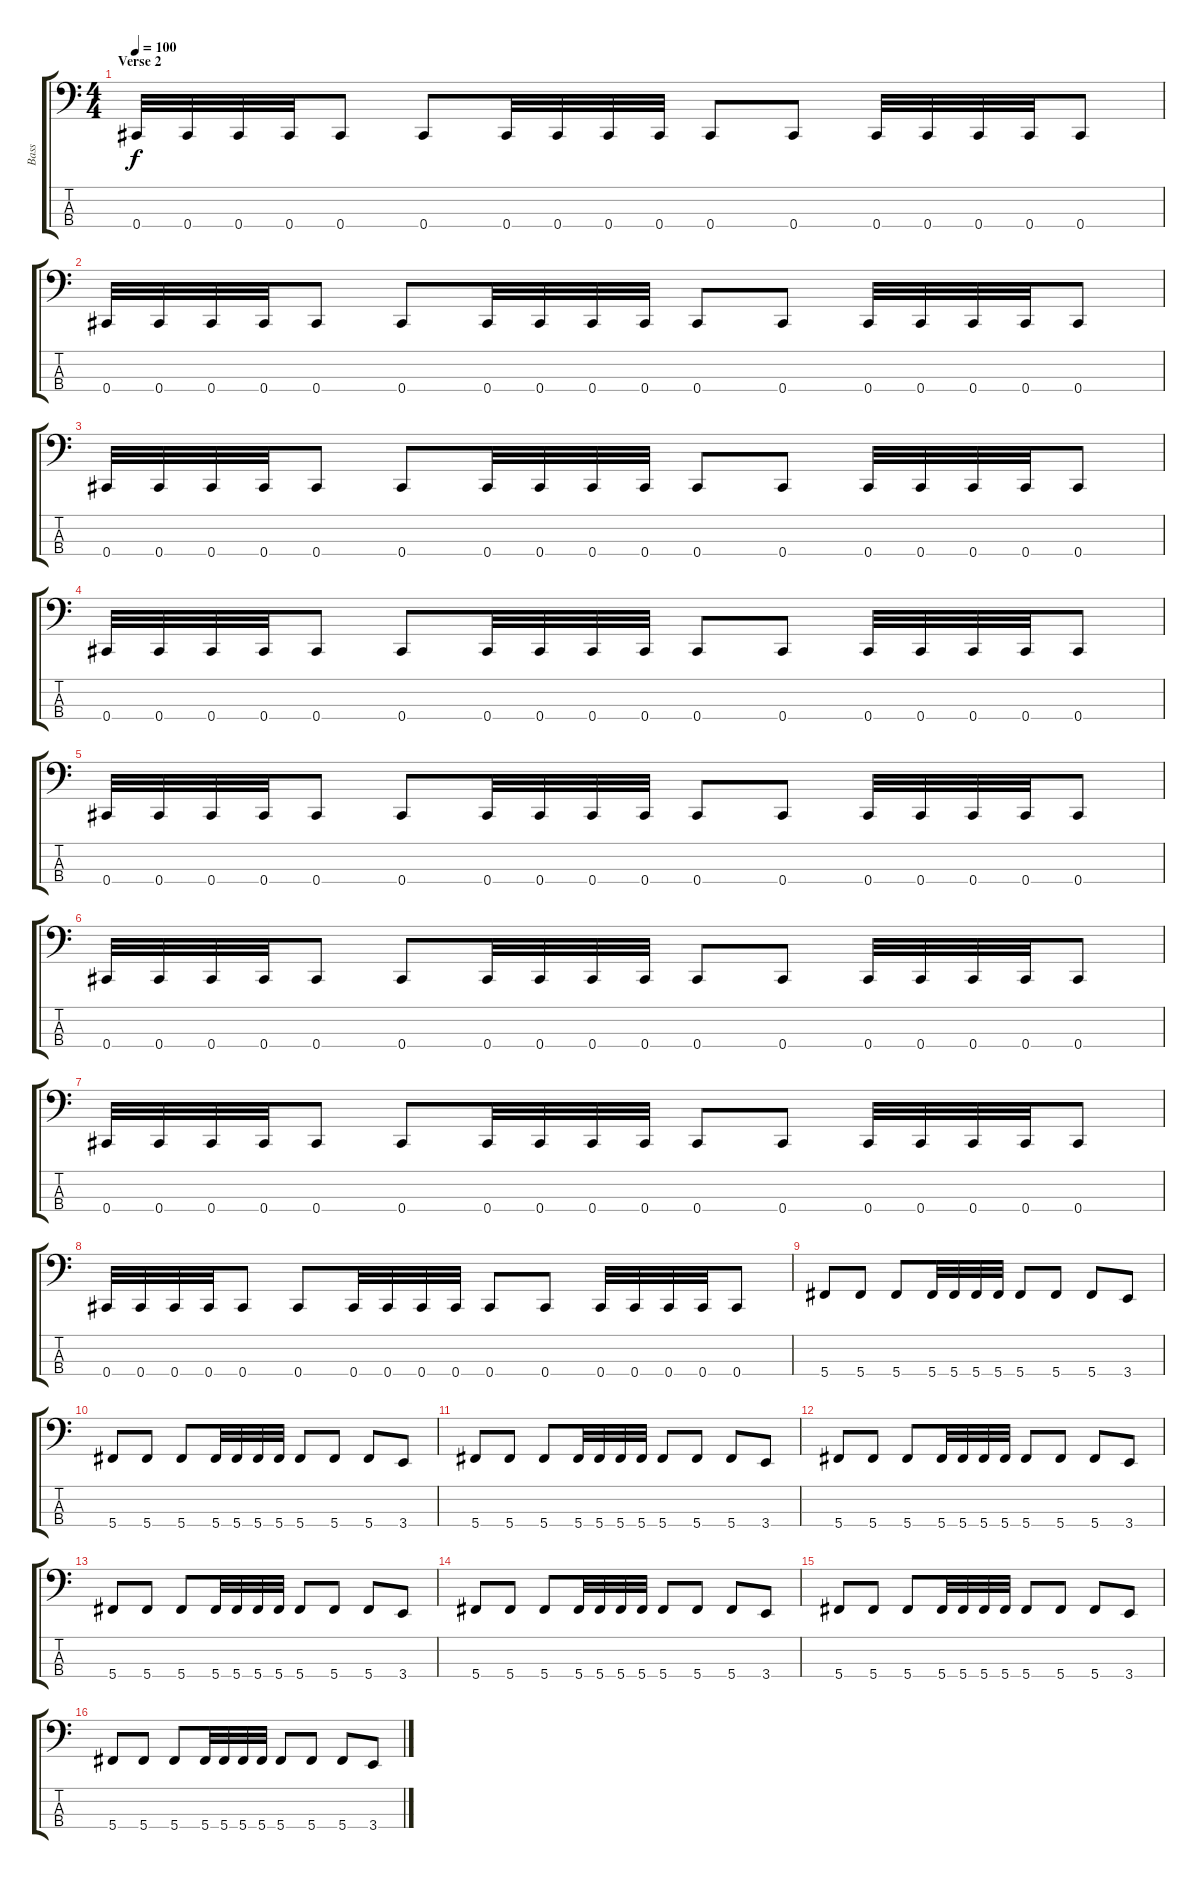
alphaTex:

\track ("Bass" "Bass") {instrument electricbassfinger}
\staff {score tabs}
\tuning (Gb2 Db2 Ab1 Db1) {hide}
\ts (4 4)
\section ("" "Verse 2")
\tempo 100
\clef f4
\ks c
0.4.32{dy f} 0.4.32 0.4.32 0.4.32 0.4.8 0.4.8 0.4.32 0.4.32 0.4.32 0.4.32 0.4.8 0.4.8 0.4.32 0.4.32 0.4.32 0.4.32 0.4.8 |
0.4.32 0.4.32 0.4.32 0.4.32 0.4.8 0.4.8 0.4.32 0.4.32 0.4.32 0.4.32 0.4.8 0.4.8 0.4.32 0.4.32 0.4.32 0.4.32 0.4.8 |
0.4.32 0.4.32 0.4.32 0.4.32 0.4.8 0.4.8 0.4.32 0.4.32 0.4.32 0.4.32 0.4.8 0.4.8 0.4.32 0.4.32 0.4.32 0.4.32 0.4.8 |
0.4.32 0.4.32 0.4.32 0.4.32 0.4.8 0.4.8 0.4.32 0.4.32 0.4.32 0.4.32 0.4.8 0.4.8 0.4.32 0.4.32 0.4.32 0.4.32 0.4.8 |
0.4.32 0.4.32 0.4.32 0.4.32 0.4.8 0.4.8 0.4.32 0.4.32 0.4.32 0.4.32 0.4.8 0.4.8 0.4.32 0.4.32 0.4.32 0.4.32 0.4.8 |
0.4.32 0.4.32 0.4.32 0.4.32 0.4.8 0.4.8 0.4.32 0.4.32 0.4.32 0.4.32 0.4.8 0.4.8 0.4.32 0.4.32 0.4.32 0.4.32 0.4.8 |
0.4.32 0.4.32 0.4.32 0.4.32 0.4.8 0.4.8 0.4.32 0.4.32 0.4.32 0.4.32 0.4.8 0.4.8 0.4.32 0.4.32 0.4.32 0.4.32 0.4.8 |
0.4.32 0.4.32 0.4.32 0.4.32 0.4.8 0.4.8 0.4.32 0.4.32 0.4.32 0.4.32 0.4.8 0.4.8 0.4.32 0.4.32 0.4.32 0.4.32 0.4.8 |
5.4.8 5.4.8 5.4.8 5.4.32 5.4.32 5.4.32 5.4.32 5.4.8 5.4.8 5.4.8 3.4.8 |
5.4.8 5.4.8 5.4.8 5.4.32 5.4.32 5.4.32 5.4.32 5.4.8 5.4.8 5.4.8 3.4.8 |
5.4.8 5.4.8 5.4.8 5.4.32 5.4.32 5.4.32 5.4.32 5.4.8 5.4.8 5.4.8 3.4.8 |
5.4.8 5.4.8 5.4.8 5.4.32 5.4.32 5.4.32 5.4.32 5.4.8 5.4.8 5.4.8 3.4.8 |
5.4.8 5.4.8 5.4.8 5.4.32 5.4.32 5.4.32 5.4.32 5.4.8 5.4.8 5.4.8 3.4.8 |
5.4.8 5.4.8 5.4.8 5.4.32 5.4.32 5.4.32 5.4.32 5.4.8 5.4.8 5.4.8 3.4.8 |
5.4.8 5.4.8 5.4.8 5.4.32 5.4.32 5.4.32 5.4.32 5.4.8 5.4.8 5.4.8 3.4.8 |
5.4.8 5.4.8 5.4.8 5.4.32 5.4.32 5.4.32 5.4.32 5.4.8 5.4.8 5.4.8 3.4.8
